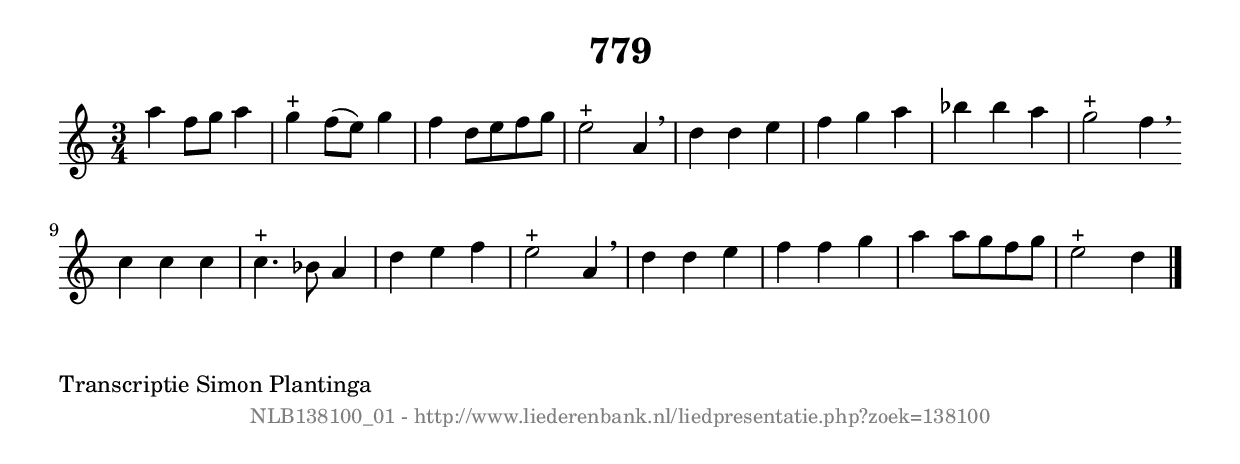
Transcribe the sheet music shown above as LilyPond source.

%
% produced by wce2krn 1.64 (7 June 2014)
%
\version"2.16"
#(append! paper-alist '(("long" . (cons (* 210 mm) (* 2000 mm)))))
#(set-default-paper-size "long")
sb = {\breathe}
mBreak = {\breathe }
bBreak = {\breathe }
x = {\once\override NoteHead #'style = #'cross }
gl=\glissando
itime={\override Staff.TimeSignature #'stencil = ##f }
ficta = {\once\set suggestAccidentals = ##t}
fine = {\once\override Score.RehearsalMark #'self-alignment-X = #1 \mark \markup {\italic{Fine}}}
dc = {\once\override Score.RehearsalMark #'self-alignment-X = #1 \mark \markup {\italic{D.C.}}}
dcf = {\once\override Score.RehearsalMark #'self-alignment-X = #1 \mark \markup {\italic{D.C. al Fine}}}
dcc = {\once\override Score.RehearsalMark #'self-alignment-X = #1 \mark \markup {\italic{D.C. al Coda}}}
ds = {\once\override Score.RehearsalMark #'self-alignment-X = #1 \mark \markup {\italic{D.S.}}}
dsf = {\once\override Score.RehearsalMark #'self-alignment-X = #1 \mark \markup {\italic{D.S. al Fine}}}
dsc = {\once\override Score.RehearsalMark #'self-alignment-X = #1 \mark \markup {\italic{D.S. al Coda}}}
pv = {\set Score.repeatCommands = #'((volta "1"))}
sv = {\set Score.repeatCommands = #'((volta "2"))}
tv = {\set Score.repeatCommands = #'((volta "3"))}
qv = {\set Score.repeatCommands = #'((volta "4"))}
xv = {\set Score.repeatCommands = #'((volta #f))}
\header{ tagline = ""
title = "779"
}
\score {{
\key d \dorian
\relative g'
{
\set melismaBusyProperties = #'()
\time 3/4
\tempo 4=120
\override Score.MetronomeMark #'transparent = ##t
\override Score.RehearsalMark #'break-visibility = #(vector #t #t #f)
a'4 f8 g8 a4 | g4^"+" f8( e8) g4 | f4 d8 e8 f8 g8 | e2^"+" a,4 \sb | d4 d4 e4 | f4 g4 a4 | bes4 bes4 a4 | g2^"+" f4 \bar ":|:" \bBreak
c4 c4 c4 | c4.^"+" bes8 a4 | d4 e4 f4 | e2^"+" a,4 \sb | d4 d4 e4 | f4 f4 g4 | a4 a8 g8 f8 g8 | e2^"+" d4 \bar "|."
 }}
 \midi { }
 \layout {
            indent = 0.0\cm
}
}
\markup { \wordwrap-string #" 
Transcriptie Simon Plantinga
"}
\markup { \vspace #0 } \markup { \with-color #grey \fill-line { \center-column { \smaller "NLB138100_01 - http://www.liederenbank.nl/liedpresentatie.php?zoek=138100" } } }
